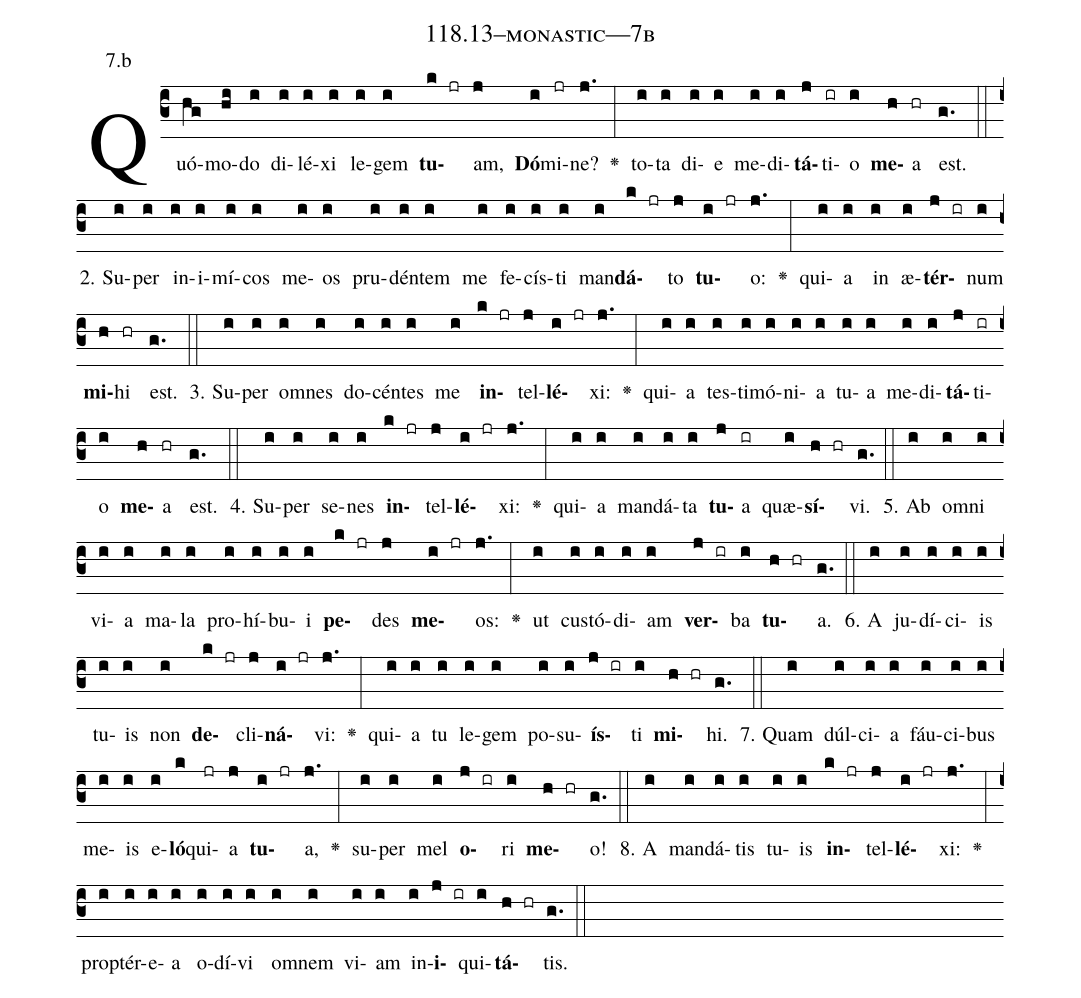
name: 118.13--monastic---7b;
annotation: 7.b;
%%
(c3)Quó(hg)mo(hi)do(i) di(i)lé(i)xi(i) le(i)gem(i) <b>tu</b>(k jr)am,(j) <b>Dó</b>(i)mi(jr)ne?(j.) <v>\greheightstar</v>(:) to(i)ta(i) di(i)e(i) me(i)di(i)<b>tá</b>(j)ti(ir)o(i) <b>me</b>(h)a(hr) est.(g.) (::)
2. Su(i)per(i) in(i)i(i)mí(i)cos(i) me(i)os(i) pru(i)dén(i)tem(i) me(i) fe(i)cís(i)ti(i) man(i)<b>dá</b>(k jr)to(j) <b>tu</b>(i jr)o:(j.) <v>\greheightstar</v>(:) qui(i)a(i) in(i) æ(i)<b>tér</b>(j ir)num(i) <b>mi</b>(h)hi(hr) est.(g.) (::)
3. Su(i)per(i) om(i)nes(i) do(i)cén(i)tes(i) me(i) <b>in</b>(k jr)tel(j)<b>lé</b>(i jr)xi:(j.) <v>\greheightstar</v>(:) qui(i)a(i) tes(i)ti(i)mó(i)ni(i)a(i) tu(i)a(i) me(i)di(i)<b>tá</b>(j)ti(ir)o(i) <b>me</b>(h)a(hr) est.(g.) (::)
4. Su(i)per(i) se(i)nes(i) <b>in</b>(k jr)tel(j)<b>lé</b>(i jr)xi:(j.) <v>\greheightstar</v>(:) qui(i)a(i) man(i)dá(i)ta(i) <b>tu</b>(j)a(ir) quæ(i)<b>sí</b>(h hr)vi.(g.) (::)
5. Ab(i) om(i)ni(i) vi(i)a(i) ma(i)la(i) pro(i)hí(i)bu(i)i(i) <b>pe</b>(k jr)des(j) <b>me</b>(i jr)os:(j.) <v>\greheightstar</v>(:) ut(i) cus(i)tó(i)di(i)am(i) <b>ver</b>(j ir)ba(i) <b>tu</b>(h hr)a.(g.) (::)
6. A(i) ju(i)dí(i)ci(i)is(i) tu(i)is(i) non(i) <b>de</b>(k jr)cli(j)<b>ná</b>(i jr)vi:(j.) <v>\greheightstar</v>(:) qui(i)a(i) tu(i) le(i)gem(i) po(i)su(i)<b>ís</b>(j ir)ti(i) <b>mi</b>(h hr)hi.(g.) (::)
7. Quam(i) dúl(i)ci(i)a(i) fáu(i)ci(i)bus(i) me(i)is(i) e(i)<b>ló</b>(k)qui(jr)a(j) <b>tu</b>(i jr)a,(j.) <v>\greheightstar</v>(:) su(i)per(i) mel(i) <b>o</b>(j ir)ri(i) <b>me</b>(h hr)o!(g.) (::)
8. A(i) man(i)dá(i)tis(i) tu(i)is(i) <b>in</b>(k jr)tel(j)<b>lé</b>(i jr)xi:(j.) <v>\greheightstar</v>(:) prop(i)tér(i)e(i)a(i) o(i)dí(i)vi(i) om(i)nem(i) vi(i)am(i) in(i)<b>i</b>(j ir)qui(i)<b>tá</b>(h hr)tis.(g.) (::)
